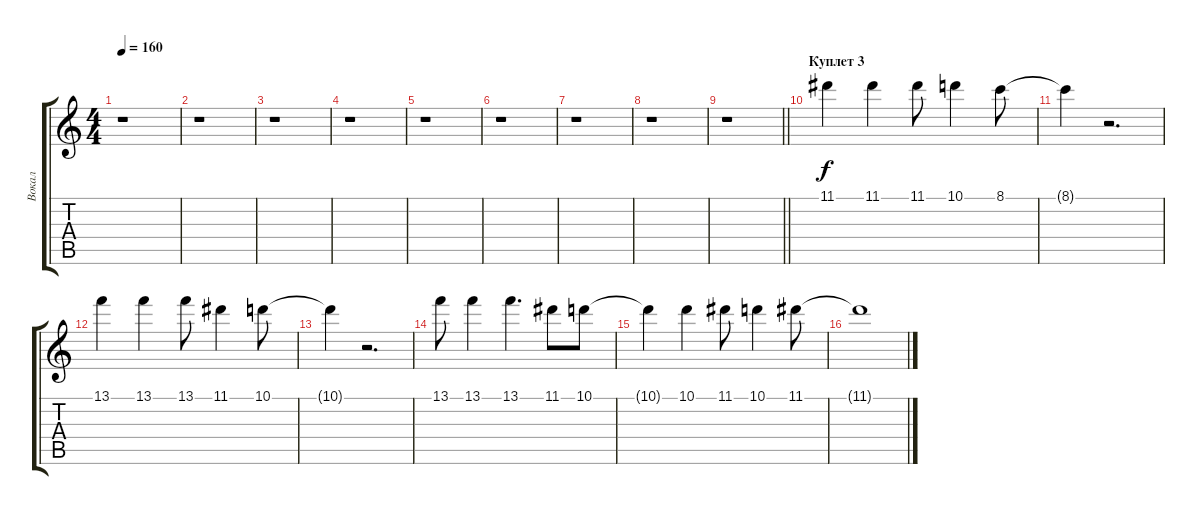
\track ("Вокал" "Вокал") {instrument overdrivenguitar}
\staff {score tabs}
\tuning (E4 B3 G3 D3 A2 E2) {hide}
\ts (4 4)
\tempo 160
\clef g2
\ks c
r.1{dy f} |
r.1 |
r.1 |
r.1 |
r.1 |
r.1 |
r.1 |
r.1 |
\barLineRight lightlight
r.1 |
\section ("" "Куплет 3")
11.1.4 11.1.4 11.1.8 10.1.4 8.1.8 |
8.1{t}.4 r.2{d} |
13.1.4 13.1.4 13.1.8 11.1.4 10.1.8 |
10.1{t}.4 r.2{d} |
13.1.8 13.1.4 13.1.4{d} 11.1.8 10.1.8 |
10.1{t}.4 10.1.4 11.1.8 10.1.4 11.1.8 |
11.1{t}.1
